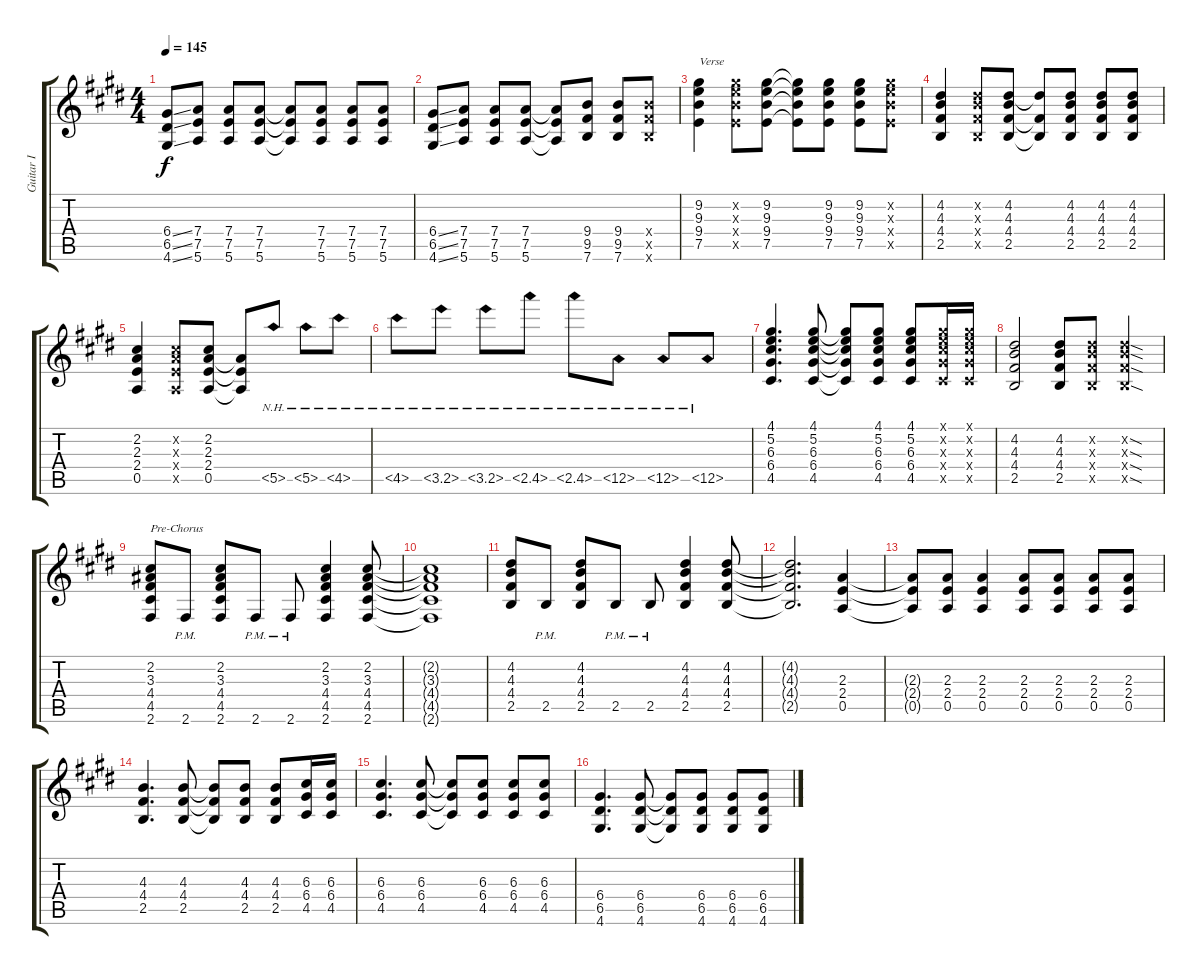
\track ("Guitar I" "Guitar I") {instrument overdrivenguitar}
\staff {score tabs}
\tuning (E4 B3 G3 D3 A2 E2) {hide}
\ts (4 4)
\tempo 145
\clef g2
\ks e
(6.4{ss} 6.5{ss} 4.6{ss}).8{dy f} (7.4 7.5 5.6).8 (7.4 7.5 5.6).8 (7.4 7.5 5.6).8 (7.4{t} 7.5{t} 5.6{t}).8 (7.4 7.5 5.6).8 (7.4 7.5 5.6).8 (7.4 7.5 5.6).8 |
(6.4{ss} 6.5{ss} 4.6{ss}).8 (7.4 7.5 5.6).8 (7.4 7.5 5.6).8 (7.4 7.5 5.6).8 (7.4{t} 7.5{t} 5.6{t}).8 (9.4 9.5 7.6).8 (9.4 9.5 7.6).8 (9.4{x} 9.5{x} 7.6{x}).8 |
(9.2 9.3 9.4 7.5).4{txt "Verse"} (9.2{x} 9.3{x} 9.4{x} 7.5{x}).8 (9.2 9.3 9.4 7.5).8 (9.2{t} 9.3{t} 9.4{t} 7.5{t}).8 (9.2 9.3 9.4 7.5).8 (9.2 9.3 9.4 7.5).8 (9.2{x} 9.3{x} 9.4{x} 7.5{x}).8 |
(4.2 4.3 4.4 2.5).4 (4.2{x} 4.3{x} 4.4{x} 2.5{x}).8 (4.2 4.3 4.4 2.5).8 (4.2{t} 4.4{t} 2.5{t}).8 (4.2 4.3 4.4 2.5).8 (4.2 4.3 4.4 2.5).8 (4.2 4.3 4.4 2.5).8 |
(2.2 2.3 2.4 0.5).4 (2.2{x} 2.3{x} 2.4{x} 0.5{x}).8 (2.2 2.3 2.4 0.5).8 (2.3{t} 2.4{t} 0.5{t}).8 5.5{nh}.8{instrument guitarharmonics} 5.5{nh}.8 4.5{nh}.8 |
4.5{nh}.8 3.5{nh}.8 3.5{nh}.8 2.5{nh}.8 2.5{nh}.8 1.5{nh}.8 1.5{nh}.8 1.5{nh}.8 |
(4.1 5.2 6.3 6.4 4.5).4{d instrument overdrivenguitar} (4.1 5.2 6.3 6.4 4.5).8 (4.1{t} 5.2{t} 6.3{t} 6.4{t} 4.5{t}).8 (4.1 5.2 6.3 6.4 4.5).8 (4.1 5.2 6.3 6.4 4.5).8 (4.1{x} 5.2{x} 6.3{x} 6.4{x} 4.5{x}).16 (4.1{x} 5.2{x} 6.3{x} 6.4{x} 4.5{x}).16 |
(4.2 4.3 4.4 2.5).2 (4.2 4.3 4.4 2.5).8 (4.2{x} 4.3{x} 4.4{x} 2.5{x}).8 (4.2{sod x} 4.3{sod x} 4.4{sod x} 2.5{sod x}).4 |
(2.2 3.3 4.4 4.5 2.6).8{txt "Pre-Chorus"} 2.6{pm}.8 (2.2 3.3 4.4 4.5 2.6).8 2.6{pm}.8 2.6{pm}.8 (2.2 3.3 4.4 4.5 2.6).4 (2.2 3.3 4.4 4.5 2.6).8 |
(2.2{t} 3.3{t} 4.4{t} 4.5{t} 2.6{t}).1 |
(4.2 4.3 4.4 2.5).8 2.5{pm}.8 (4.2 4.3 4.4 2.5).8 2.5{pm}.8 2.5{pm}.8 (4.2 4.3 4.4 2.5).4 (4.2 4.3 4.4 2.5).8 |
(4.2{t} 4.3{t} 4.4{t} 2.5{t}).2{d} (2.3 2.4 0.5).4 |
(2.3{t} 2.4{t} 0.5{t}).8 (2.3 2.4 0.5).8 (2.3 2.4 0.5).4 (2.3 2.4 0.5).8 (2.3 2.4 0.5).8 (2.3 2.4 0.5).8 (2.3 2.4 0.5).8 |
(4.3 4.4 2.5).4{d} (4.3 4.4 2.5).8 (4.3{t} 4.4{t} 2.5{t}).8 (4.3 4.4 2.5).8 (4.3 4.4 2.5).8 (6.3 6.4 4.5).16 (6.3 6.4 4.5).16 |
(6.3 6.4 4.5).4{d} (6.3 6.4 4.5).8 (6.3{t} 6.4{t} 4.5{t}).8 (6.3 6.4 4.5).8 (6.3 6.4 4.5).8 (6.3 6.4 4.5).8 |
(6.4 6.5 4.6).4{d} (6.4 6.5 4.6).8 (6.4{t} 6.5{t} 4.6{t}).8 (6.4 6.5 4.6).8 (6.4 6.5 4.6).8 (6.4 6.5 4.6).8
